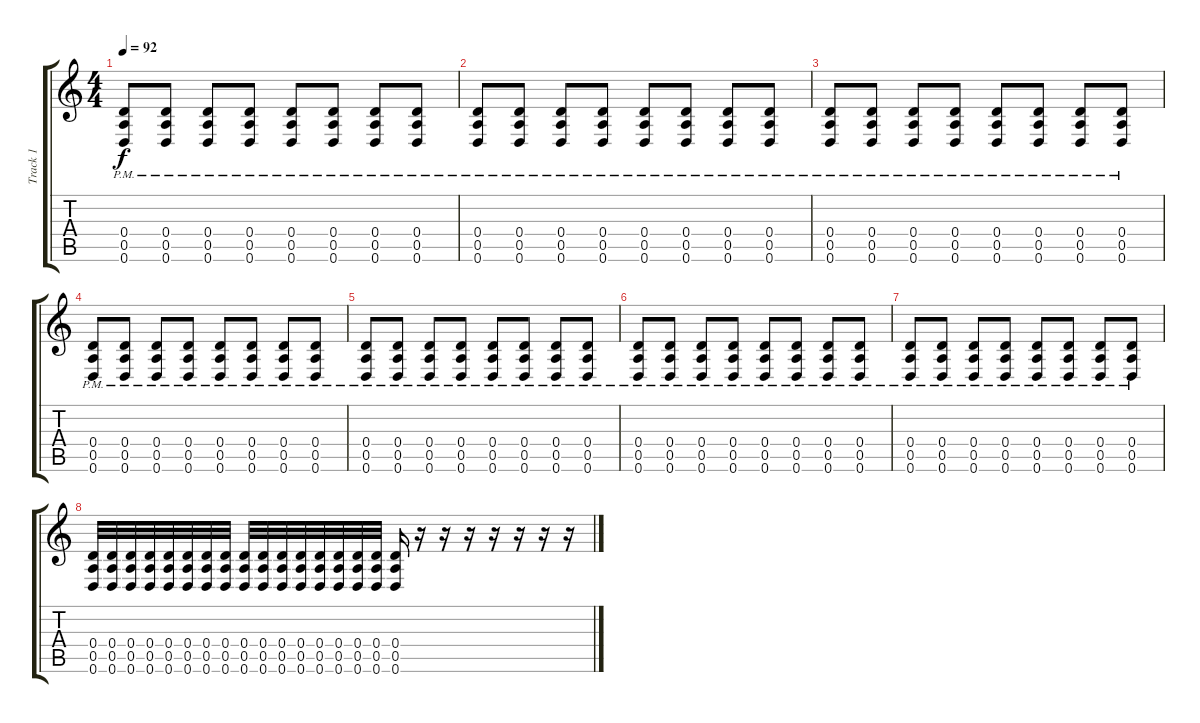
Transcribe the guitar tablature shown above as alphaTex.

\track ("Track 1" "Track 1") {instrument overdrivenguitar}
\staff {score tabs}
\tuning (E4 B3 G3 D3 A2 D2) {hide}
\ts (4 4)
\tempo 92
\clef g2
\ks c
(0.4{pm} 0.5{pm} 0.6{pm}).8{dy f} (0.4{pm} 0.5{pm} 0.6{pm}).8 (0.4{pm} 0.5{pm} 0.6{pm}).8 (0.4{pm} 0.5{pm} 0.6{pm}).8 (0.4{pm} 0.5{pm} 0.6{pm}).8 (0.4{pm} 0.5{pm} 0.6{pm}).8 (0.4{pm} 0.5{pm} 0.6{pm}).8 (0.4{pm} 0.5{pm} 0.6{pm}).8 |
(0.4{pm} 0.5{pm} 0.6{pm}).8 (0.4{pm} 0.5{pm} 0.6{pm}).8 (0.4{pm} 0.5{pm} 0.6{pm}).8 (0.4{pm} 0.5{pm} 0.6{pm}).8 (0.4{pm} 0.5{pm} 0.6{pm}).8 (0.4{pm} 0.5{pm} 0.6{pm}).8 (0.4{pm} 0.5{pm} 0.6{pm}).8 (0.4{pm} 0.5{pm} 0.6{pm}).8 |
(0.4{pm} 0.5{pm} 0.6{pm}).8 (0.4{pm} 0.5{pm} 0.6{pm}).8 (0.4{pm} 0.5{pm} 0.6{pm}).8 (0.4{pm} 0.5{pm} 0.6{pm}).8 (0.4{pm} 0.5{pm} 0.6{pm}).8 (0.4{pm} 0.5{pm} 0.6{pm}).8 (0.4{pm} 0.5{pm} 0.6{pm}).8 (0.4{pm} 0.5{pm} 0.6{pm}).8 |
(0.4{pm} 0.5{pm} 0.6{pm}).8 (0.4{pm} 0.5{pm} 0.6{pm}).8 (0.4{pm} 0.5{pm} 0.6{pm}).8 (0.4{pm} 0.5{pm} 0.6{pm}).8 (0.4{pm} 0.5{pm} 0.6{pm}).8 (0.4{pm} 0.5{pm} 0.6{pm}).8 (0.4{pm} 0.5{pm} 0.6{pm}).8 (0.4{pm} 0.5{pm} 0.6{pm}).8 |
(0.4{pm} 0.5{pm} 0.6{pm}).8 (0.4{pm} 0.5{pm} 0.6{pm}).8 (0.4{pm} 0.5{pm} 0.6{pm}).8 (0.4{pm} 0.5{pm} 0.6{pm}).8 (0.4{pm} 0.5{pm} 0.6{pm}).8 (0.4{pm} 0.5{pm} 0.6{pm}).8 (0.4{pm} 0.5{pm} 0.6{pm}).8 (0.4{pm} 0.5{pm} 0.6{pm}).8 |
(0.4{pm} 0.5{pm} 0.6{pm}).8 (0.4{pm} 0.5{pm} 0.6{pm}).8 (0.4{pm} 0.5{pm} 0.6{pm}).8 (0.4{pm} 0.5{pm} 0.6{pm}).8 (0.4{pm} 0.5{pm} 0.6{pm}).8 (0.4{pm} 0.5{pm} 0.6{pm}).8 (0.4{pm} 0.5{pm} 0.6{pm}).8 (0.4{pm} 0.5{pm} 0.6{pm}).8 |
(0.4{pm} 0.5{pm} 0.6{pm}).8 (0.4{pm} 0.5{pm} 0.6{pm}).8 (0.4{pm} 0.5{pm} 0.6{pm}).8 (0.4{pm} 0.5{pm} 0.6{pm}).8 (0.4{pm} 0.5{pm} 0.6{pm}).8 (0.4{pm} 0.5{pm} 0.6{pm}).8 (0.4{pm} 0.5{pm} 0.6{pm}).8 (0.4{pm} 0.5{pm} 0.6{pm}).8 |
(0.4 0.5 0.6).32 (0.4 0.5 0.6).32 (0.4 0.5 0.6).32 (0.4 0.5 0.6).32 (0.4 0.5 0.6).32 (0.4 0.5 0.6).32 (0.4 0.5 0.6).32 (0.4 0.5 0.6).32 (0.4 0.5 0.6).32 (0.4 0.5 0.6).32 (0.4 0.5 0.6).32 (0.4 0.5 0.6).32 (0.4 0.5 0.6).32 (0.4 0.5 0.6).32 (0.4 0.5 0.6).32 (0.4 0.5 0.6).32 (0.4 0.5 0.6).16 r.16 r.16 r.16 r.16 r.16 r.16 r.16
